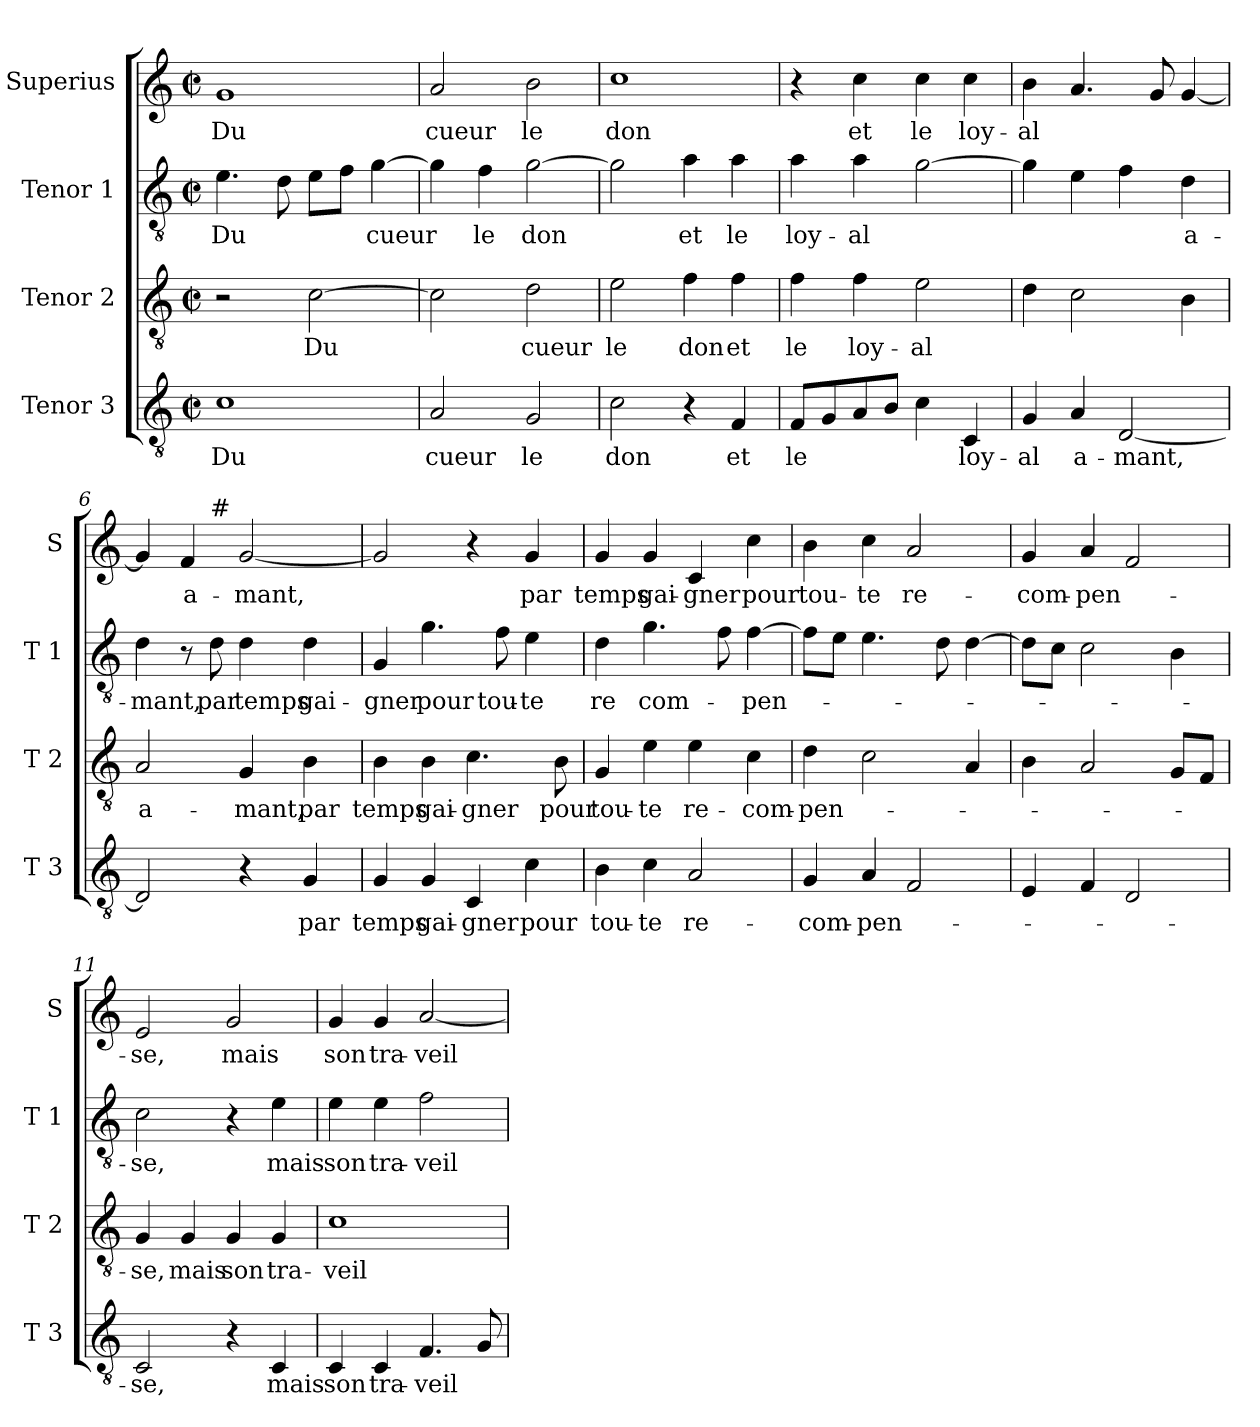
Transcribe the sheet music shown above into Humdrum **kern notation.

**kern	**text	**kern	**text	**kern	**text	**kern	**text
*part4	*part4	*part3	*part3	*part2	*part2	*part1	*part1
*staff4	*staff4	*staff3	*staff3	*staff2	*staff2	*staff1	*staff1
*I"Tenor 3	*	*I"Tenor 2	*	*I"Tenor 1	*	*I"Superius	*
*I'T 3	*	*I'T 2	*	*I'T 1	*	*I'S	*
*clefGv2	*	*clefGv2	*	*clefGv2	*	*clefG2	*
*k[]	*	*k[]	*	*k[]	*	*k[]	*
*C:	*	*C:	*	*C:	*	*C:	*
*M2/2	*	*M2/2	*	*M2/2	*	*M2/2	*
*met(c|)	*	*met(c|)	*	*met(c|)	*	*met(c|)	*
=1	=1	=1	=1	=1	=1	=1	=1
1c	Du	2r	.	4.e\	Du	1g	Du
.	.	.	.	8d\	.	.	.
.	.	[2c\	Du	8e\L	.	.	.
.	.	.	.	8f\J	.	.	.
.	.	.	.	[4g\	cueur	.	.
=2	=2	=2	=2	=2	=2	=2	=2
2A/	cueur	2c\]	.	4g\]	.	2a/	cueur
.	.	.	.	4f\	le	.	.
2G/	le	2d\	cueur	[2g\	don	2b\	le
=3	=3	=3	=3	=3	=3	=3	=3
2c\	don	2e\	le	2g\]	.	1cc	don
4r	.	4f\	don	4a\	et	.	.
4F/	et	4f\	et	4a\	le	.	.
=4	=4	=4	=4	=4	=4	=4	=4
8F/L	le	4f\	le	4a\	loy-	4r	.
8G/	.	.	.	.	.	.	.
8A/	.	4f\	loy-	4a\	-al	4cc\	et
8B/J	.	.	.	.	.	.	.
4c\	.	2e\	-al	[2g\	.	4cc\	le
4C/	loy-	.	.	.	.	4cc\	loy-
!!LO:LB:g=z
=5	=5	=5	=5	=5	=5	=5	=5
4G/	-al	4d\	.	4g\]	.	4b\	-al
4A/	a-	2c\	.	4e\	.	4.a/	.
[2D/	-mant,	.	.	4f\	.	.	.
.	.	.	.	.	.	8g/	.
.	.	4B\	.	4d\	a-	[4g/	.
=6	=6	=6	=6	=6	=6	=6	=6
*	*	*	*	*	*	*^	*
2D/]	.	2A/	a-	4d\	-mant,	4g/]	4.ryy	.
.	.	.	.	8r	.	4f/	.	a-
!	!	!	!	!	!	!	!LO:TX:a:t=#	!
.	.	.	.	8d\	par	.	2ryy	.
4r	.	4G/	-mant,	4d\	temps	[2g/	.	-mant,
4G/	par	4B\	par	4d\	gai-	.	.	.
.	.	.	.	.	.	.	8ryy	.
*	*	*	*	*	*	*v	*v	*
=7	=7	=7	=7	=7	=7	=7	=7
4G/	temps	4B\	temps	4G/	-gner	2g/]	.
4G/	gai-	4B\	gai-	4.g\	pour	.	.
4C/	-gner	4.c\	-gner	.	.	4r	.
.	.	.	.	8f\	tou-	.	.
4c\	pour	.	.	4e\	-te	4g/	par
.	.	8B\	pour	.	.	.	.
=8	=8	=8	=8	=8	=8	=8	=8
4B\	tou-	4G/	tou-	4d\	re	4g/	temps
4c\	-te	4e\	-te	4.g\	com-	4g/	gai-
2A/	re-	4e\	re-	.	.	4c/	-gner
.	.	.	.	8f\	.	.	.
.	.	4c\	-com-	[4f\	-pen-	4cc\	pour
!!LO:LB:g=z
=9	=9	=9	=9	=9	=9	=9	=9
4G/	-com-	4d\	-pen-	8f\L]	.	4b\	tou-
.	.	.	.	8e\J	.	.	.
4A/	-pen-	2c\	.	4.e\	.	4cc\	-te
2F/	.	.	.	.	.	2a/	re-
.	.	.	.	8d\	.	.	.
.	.	4A/	.	[4d\	.	.	.
=10	=10	=10	=10	=10	=10	=10	=10
4E/	.	4B\	.	8d\L]	.	4g/	-com-
.	.	.	.	8c\J	.	.	.
4F/	.	2A/	.	2c\	.	4a/	-pen-
2D/	.	.	.	.	.	2f/	.
.	.	8G/L	.	4B\	.	.	.
.	.	8F/J	.	.	.	.	.
=11	=11	=11	=11	=11	=11	=11	=11
2C/	-se,	4G/	-se,	2c\	-se,	2e/	-se,
.	.	4G/	mais	.	.	.	.
4r	.	4G/	son	4r	.	2g/	mais
4C/	mais	4G/	tra-	4e\	mais	.	.
=12	=12	=12	=12	=12	=12	=12	=12
4C/	son	1c	-veil	4e\	son	4g/	son
4C/	tra-	.	.	4e\	tra-	4g/	tra-
4.F/	-veil	.	.	2f\	-veil	[2a/	-veil
8G/	.	.	.	.	.	.	.
=	=	=	=	=	=	=	=
*-	*-	*-	*-	*-	*-	*-	*-
